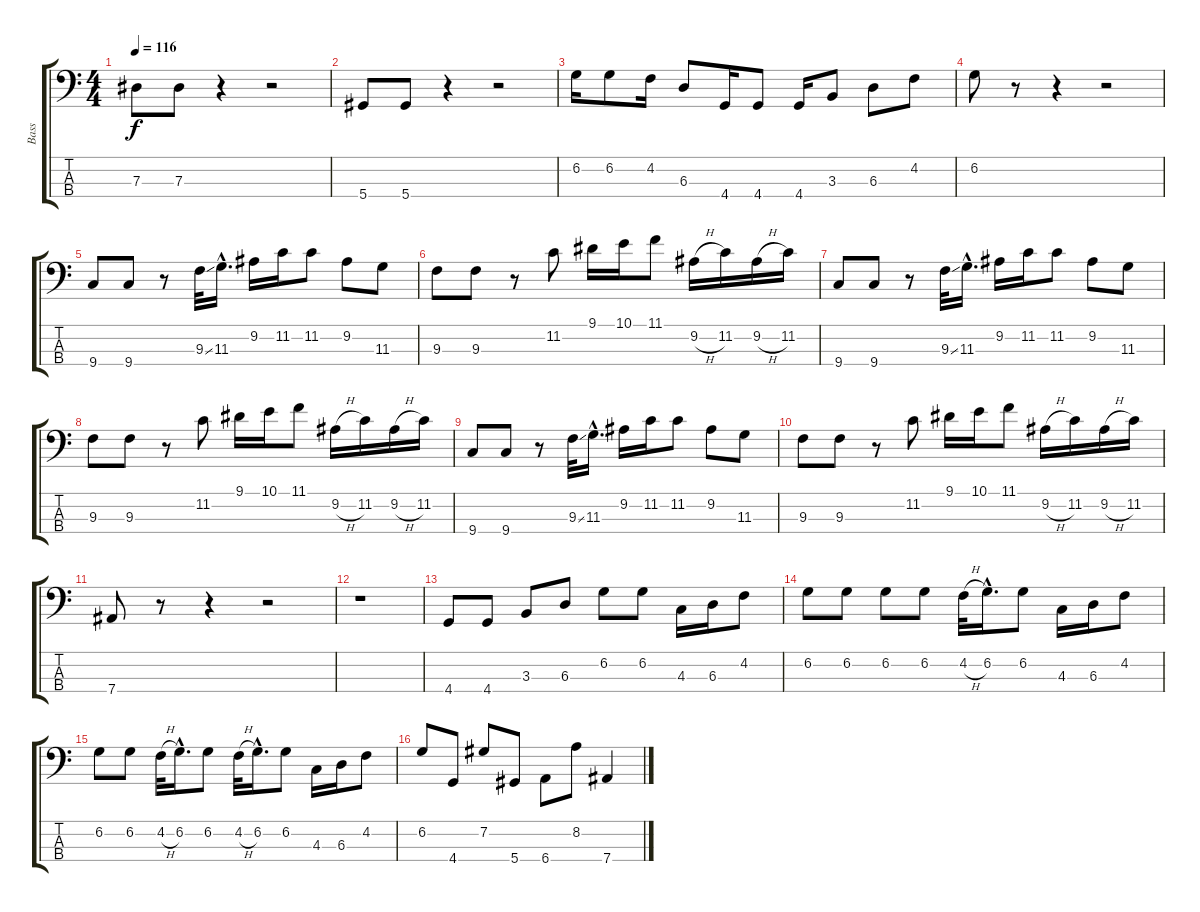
\track ("Bass" "Bass") {instrument electricbassfinger}
\staff {score tabs}
\tuning (Gb2 Db2 Ab1 Eb1) {hide}
\ts (4 4)
\tempo 116
\clef f4
\ks c
7.3.8{dy f} 7.3.8 r.4 r.2 |
5.4.8 5.4.8 r.4 r.2 |
6.2.16 6.2.8 4.2.16 6.3.8 4.4.16 4.4.8 4.4.16 3.3.8 6.3.8 4.2.8 |
6.2.8 r.8 r.4 r.2 |
9.4.8 9.4.8 r.8 9.3{ss}.32 11.3{hac}.16{d} 9.2.16 11.2.16 11.2.8 9.2.8 11.3.8 |
9.3.8 9.3.8 r.8 11.2.8 9.1.16 10.1.16 11.1.8 9.2{h}.16 11.2.16 9.2{h}.16 11.2.16 |
9.4.8 9.4.8 r.8 9.3{ss}.32 11.3{hac}.16{d} 9.2.16 11.2.16 11.2.8 9.2.8 11.3.8 |
9.3.8 9.3.8 r.8 11.2.8 9.1.16 10.1.16 11.1.8 9.2{h}.16 11.2.16 9.2{h}.16 11.2.16 |
9.4.8 9.4.8 r.8 9.3{ss}.32 11.3{hac}.16{d} 9.2.16 11.2.16 11.2.8 9.2.8 11.3.8 |
9.3.8 9.3.8 r.8 11.2.8 9.1.16 10.1.16 11.1.8 9.2{h}.16 11.2.16 9.2{h}.16 11.2.16 |
7.4.8 r.8 r.4 r.2 |
r.1 |
4.4.8 4.4.8 3.3.8 6.3.8 6.2.8 6.2.8 4.3.16 6.3.16 4.2.8 |
6.2.8 6.2.8 6.2.8 6.2.8 4.2{h}.32 6.2{hac}.16{d} 6.2.8 4.3.16 6.3.16 4.2.8 |
6.2.8 6.2.8 4.2{h}.32 6.2{hac}.16{d} 6.2.8 4.2{h}.32 6.2{hac}.16{d} 6.2.8 4.3.16 6.3.16 4.2.8 |
6.2.8 4.4.8 7.2.8 5.4.8 6.4.8 8.2.8 7.4{ss}.4
